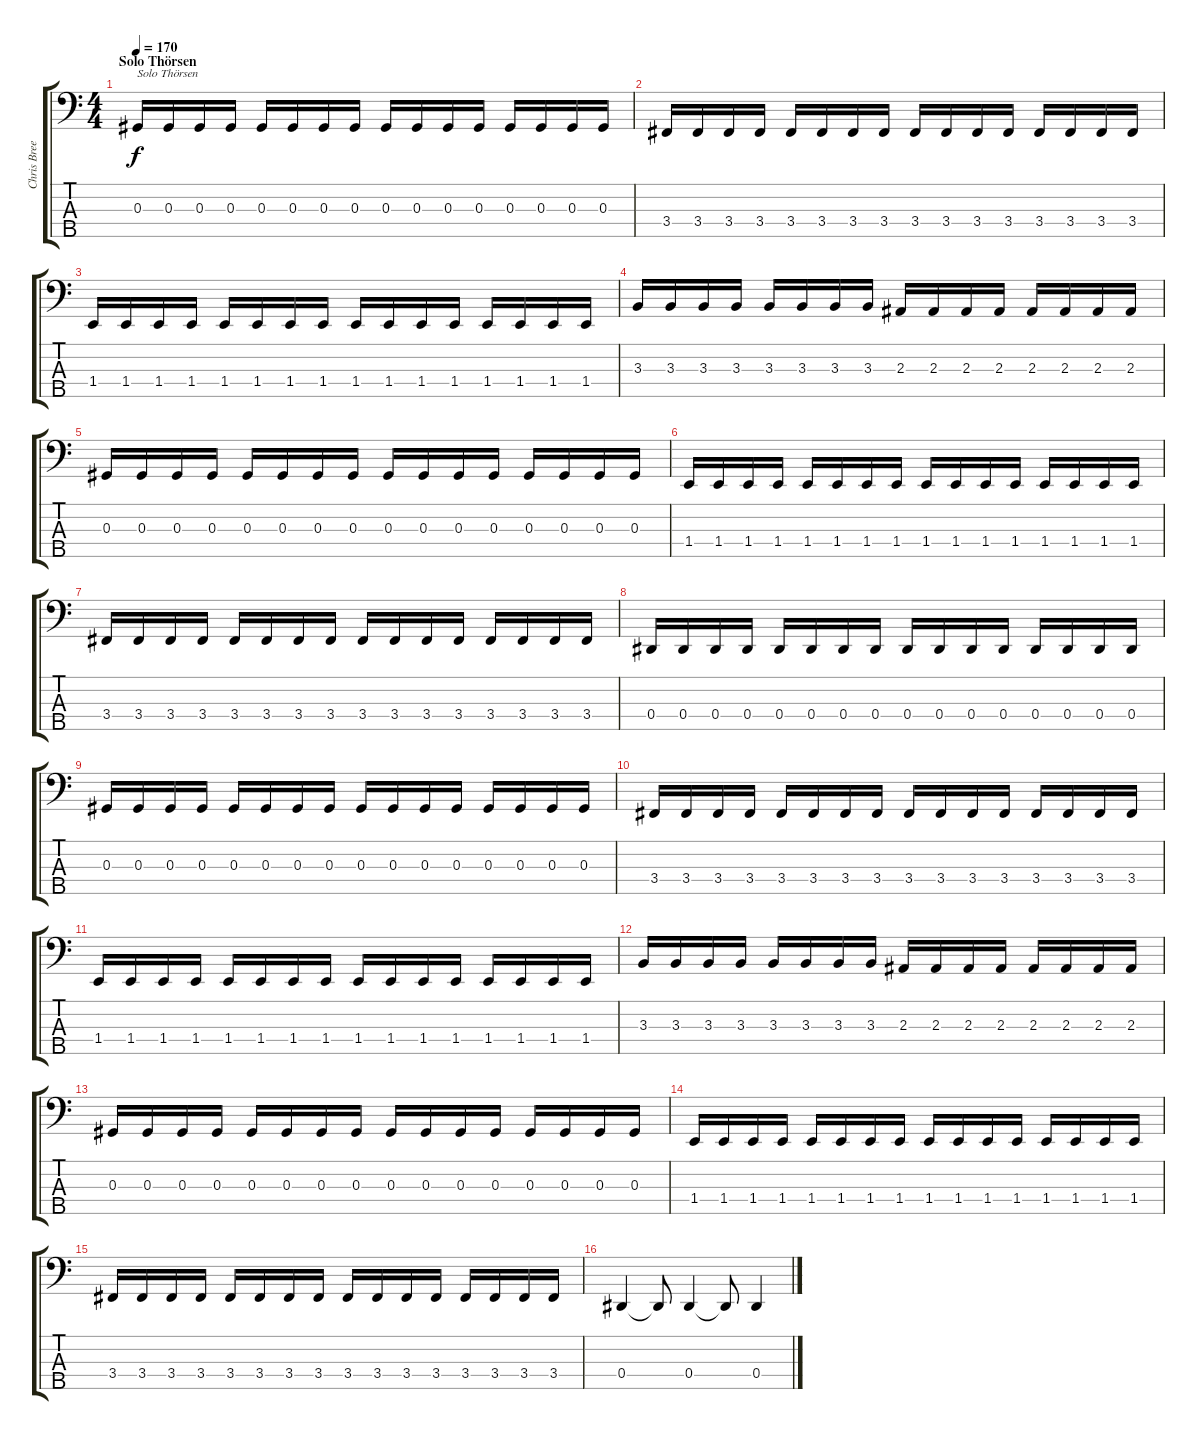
\track ("Chris Breeze" "Chris Bree") {instrument electricbassfinger}
\staff {score tabs}
\tuning (Gb2 Db2 Ab1 Eb1 Bb0) {hide}
\ts (4 4)
\section ("" "Solo Thörsen")
\tempo 170
\clef f4
\ks c
0.3.16{txt "Solo Thörsen" dy f} 0.3.16 0.3.16 0.3.16 0.3.16 0.3.16 0.3.16 0.3.16 0.3.16 0.3.16 0.3.16 0.3.16 0.3.16 0.3.16 0.3.16 0.3.16 |
3.4.16 3.4.16 3.4.16 3.4.16 3.4.16 3.4.16 3.4.16 3.4.16 3.4.16 3.4.16 3.4.16 3.4.16 3.4.16 3.4.16 3.4.16 3.4.16 |
1.4.16 1.4.16 1.4.16 1.4.16 1.4.16 1.4.16 1.4.16 1.4.16 1.4.16 1.4.16 1.4.16 1.4.16 1.4.16 1.4.16 1.4.16 1.4.16 |
3.3.16 3.3.16 3.3.16 3.3.16 3.3.16 3.3.16 3.3.16 3.3.16 2.3.16 2.3.16 2.3.16 2.3.16 2.3.16 2.3.16 2.3.16 2.3.16 |
0.3.16 0.3.16 0.3.16 0.3.16 0.3.16 0.3.16 0.3.16 0.3.16 0.3.16 0.3.16 0.3.16 0.3.16 0.3.16 0.3.16 0.3.16 0.3.16 |
1.4.16 1.4.16 1.4.16 1.4.16 1.4.16 1.4.16 1.4.16 1.4.16 1.4.16 1.4.16 1.4.16 1.4.16 1.4.16 1.4.16 1.4.16 1.4.16 |
3.4.16 3.4.16 3.4.16 3.4.16 3.4.16 3.4.16 3.4.16 3.4.16 3.4.16 3.4.16 3.4.16 3.4.16 3.4.16 3.4.16 3.4.16 3.4.16 |
0.4.16 0.4.16 0.4.16 0.4.16 0.4.16 0.4.16 0.4.16 0.4.16 0.4.16 0.4.16 0.4.16 0.4.16 0.4.16 0.4.16 0.4.16 0.4.16 |
0.3.16 0.3.16 0.3.16 0.3.16 0.3.16 0.3.16 0.3.16 0.3.16 0.3.16 0.3.16 0.3.16 0.3.16 0.3.16 0.3.16 0.3.16 0.3.16 |
3.4.16 3.4.16 3.4.16 3.4.16 3.4.16 3.4.16 3.4.16 3.4.16 3.4.16 3.4.16 3.4.16 3.4.16 3.4.16 3.4.16 3.4.16 3.4.16 |
1.4.16 1.4.16 1.4.16 1.4.16 1.4.16 1.4.16 1.4.16 1.4.16 1.4.16 1.4.16 1.4.16 1.4.16 1.4.16 1.4.16 1.4.16 1.4.16 |
3.3.16 3.3.16 3.3.16 3.3.16 3.3.16 3.3.16 3.3.16 3.3.16 2.3.16 2.3.16 2.3.16 2.3.16 2.3.16 2.3.16 2.3.16 2.3.16 |
0.3.16 0.3.16 0.3.16 0.3.16 0.3.16 0.3.16 0.3.16 0.3.16 0.3.16 0.3.16 0.3.16 0.3.16 0.3.16 0.3.16 0.3.16 0.3.16 |
1.4.16 1.4.16 1.4.16 1.4.16 1.4.16 1.4.16 1.4.16 1.4.16 1.4.16 1.4.16 1.4.16 1.4.16 1.4.16 1.4.16 1.4.16 1.4.16 |
3.4.16 3.4.16 3.4.16 3.4.16 3.4.16 3.4.16 3.4.16 3.4.16 3.4.16 3.4.16 3.4.16 3.4.16 3.4.16 3.4.16 3.4.16 3.4.16 |
0.4.4 0.4{t}.8 0.4.4 0.4{t}.8 0.4.4
